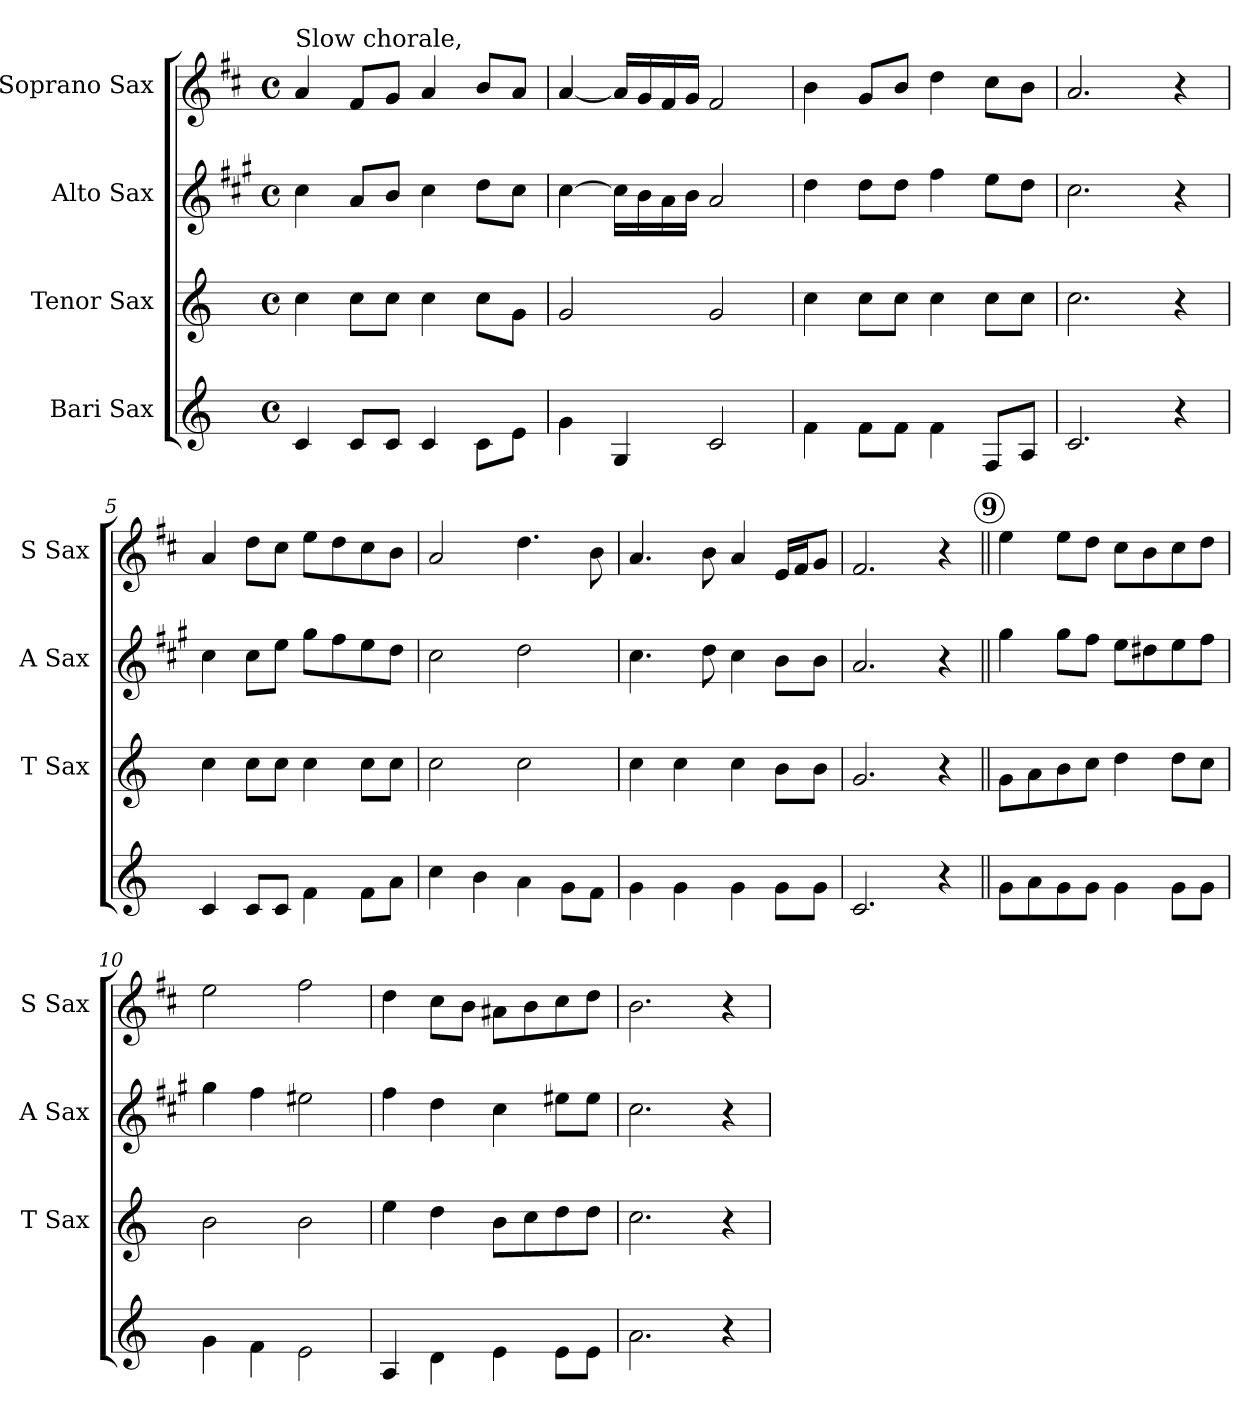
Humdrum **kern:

**kern	**kern	**kern	**kern
*part4	*part3	*part2	*part1
*staff4	*staff3	*staff2	*staff1
*I"Bari Sax	*I"Tenor Sax	*I"Alto Sax	*I"Soprano Sax
*	*I'T Sax	*I'A Sax	*I'S Sax
*clefG2	*clefG2	*clefG2	*clefG2
*ITrd12c21	*ITrd8c14	*ITrd5c9	*ITrd1c2
*k[]	*k[]	*k[]	*k[]
*C:	*C:	*C:	*C:
*M4/4	*M4/4	*M4/4	*M4/4
*met(c)	*met(c)	*met(c)	*met(c)
=1	=1	=1	=1
!	!	!	!LO:TX:a:t=Slow chorale,
4C/	4c\	4e\	4g/
8C/L	8c\L	8c/L	8e/L
8C/J	8c\J	8d/J	8f/J
4C/	4c\	4e\	4g/
8C\L	8c\L	8f\L	8a/L
8E\J	8G\J	8e\J	8g/J
=2	=2	=2	=2
4G\	2G/	[4e\	[4g/
4GG/	.	16e\LL]	16g/LL]
.	.	16d\	16f/
.	.	16c\	16e/
.	.	16d\JJ	16f/JJ
2C/	2G/	2c/	2e/
=3	=3	=3	=3
4F\	4c\	4f\	4a\
8F\L	8c\L	8f\L	8f/L
8F\J	8c\J	8f\J	8a/J
4F\	4c\	4a\	4cc\
8FF/L	8c\L	8g\L	8b\L
8AA/J	8c\J	8f\J	8a\J
=4	=4	=4	=4
2.C/	2.c\	2.e\	2.g/
4r	4r	4r	4r
=5	=5	=5	=5
4C/	4c\	4e\	4g/
8C/L	8c\L	8e\L	8cc\L
8C/J	8c\J	8g\J	8b\J
4F\	4c\	8b\L	8dd\L
.	.	8a\	8cc\
8F\L	8c\L	8g\	8b\
8A\J	8c\J	8f\J	8a\J
=6	=6	=6	=6
4c\	2c\	2e\	2g/
4B\	.	.	.
4A\	2c\	2f\	4.cc\
8G\L	.	.	.
8F\J	.	.	8a\
=7	=7	=7	=7
4G\	4c\	4.e\	4.g/
4G\	4c\	.	.
.	.	8f\	8a\
4G\	4c\	4e\	4g/
8G\L	8B\L	8d\L	16d/LL
.	.	.	16e/J
8G\J	8B\J	8d\J	8f/J
=8	=8	=8	=8
2.C/	2.G/	2.c/	2.e/
4r	4r	4r	4r
!!LO:LB:g=z
!!LO:REH:place=s1:a:B:enc=circle:fs=10.8:t=9
=9||	=9||	=9||	=9||
8G\L	8G\L	4b\	4dd\
8A\	8A\	.	.
8G\	8B\	8b\L	8dd\L
8G\J	8c\J	8a\J	8cc\J
4G\	4d\	8g\L	8b\L
.	.	8f#X\	8a\
8G\L	8d\L	8g\	8b\
8G\J	8c\J	8a\J	8cc\J
=10	=10	=10	=10
4G\	2B\	4b\	2dd\
4F\	.	4a\	.
2E\	2B\	2g#X\	2ee\
=11	=11	=11	=11
4AA/	4e\	4a\	4cc\
4D\	4d\	4f\	8b\L
.	.	.	8a\J
4E\	8B\L	4e\	8g#X\L
.	8c\	.	8a\
8E\L	8d\	8g#X\L	8b\
8E\J	8d\J	8g#\J	8cc\J
=12	=12	=12	=12
2.A\	2.c\	2.e\	2.a\
4r	4r	4r	4r
=	=	=	=
*-	*-	*-	*-
